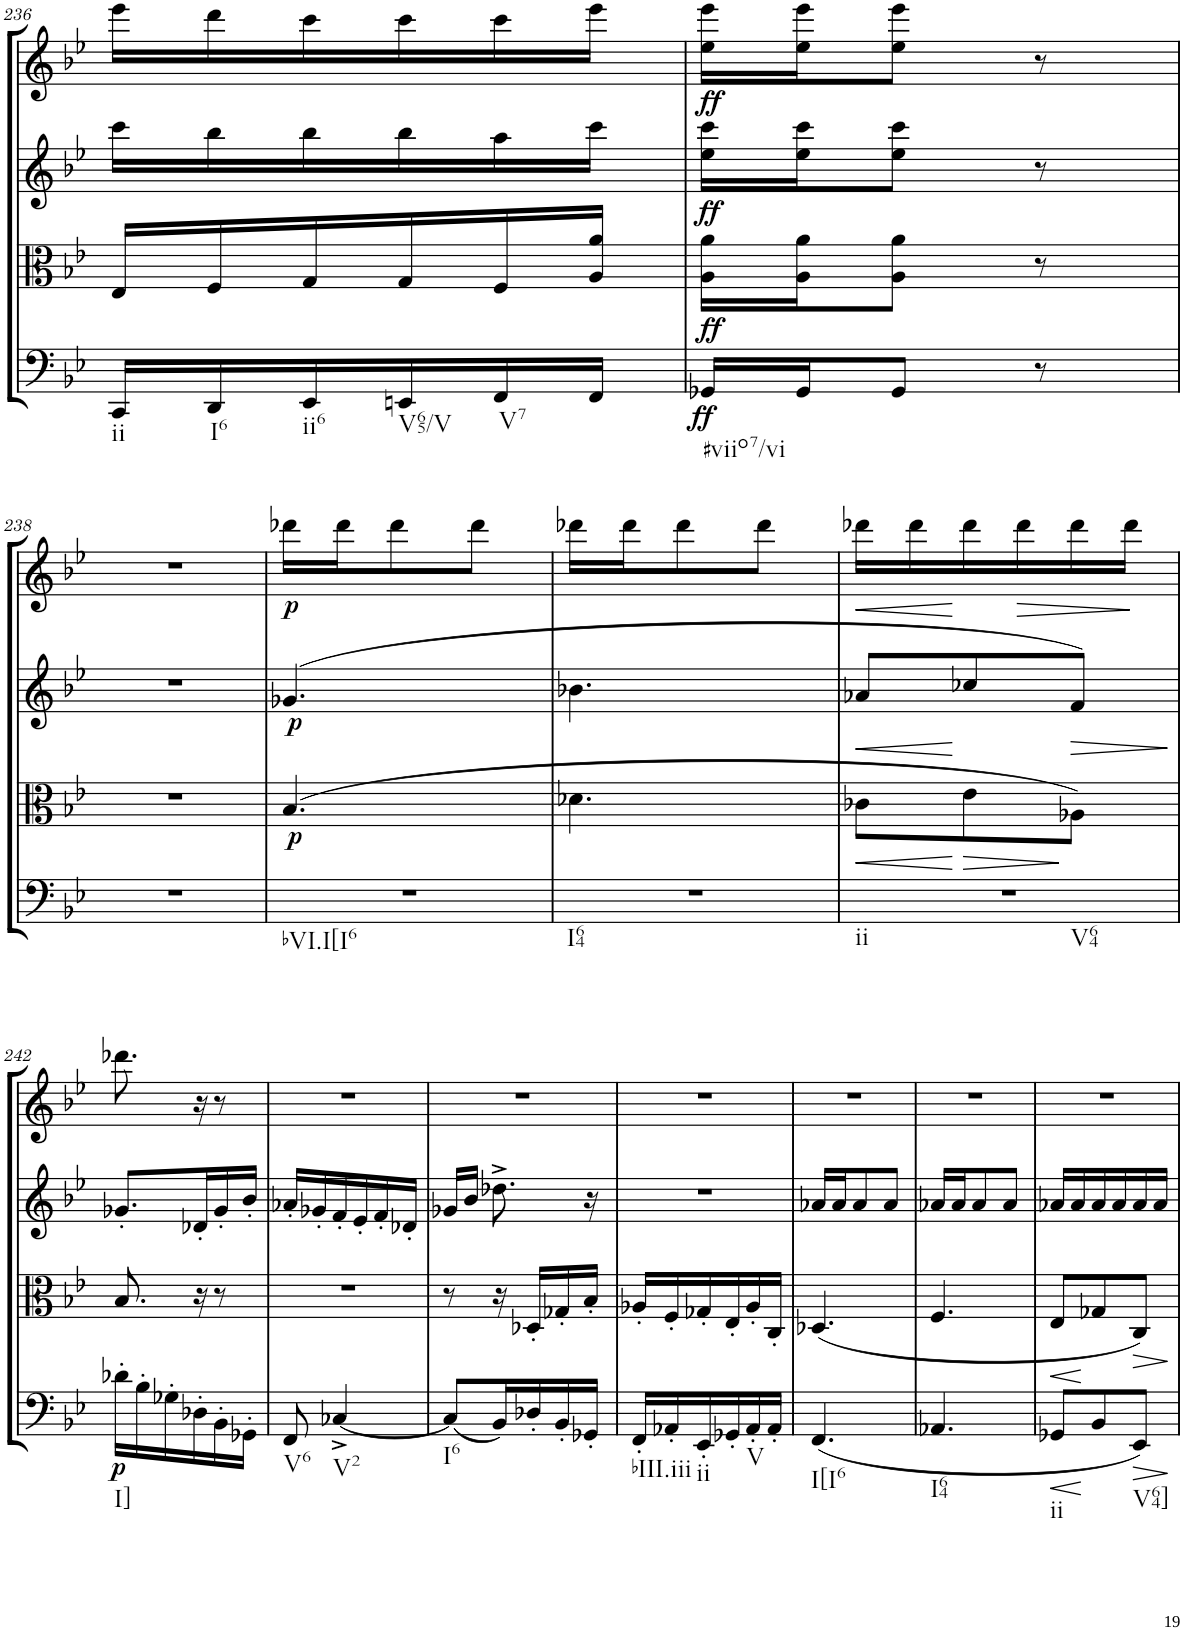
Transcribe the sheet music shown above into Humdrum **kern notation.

**kern	**dynam	**kern	**dynam	**kern	**dynam	**kern	**dynam
*part4	*part4	*part3	*part3	*part2	*part2	*part1	*part1
*staff4	*staff4	*staff3	*staff3	*staff2	*staff2	*staff1	*staff1
*I"Cello	*	*I"Viola	*	*I"2nd Violin	*	*I"1st Violin	*
*	*	*I'Vla	*	*I'Vln	*	*I'Vln	*
!!LO:PB:g=z
*clefC4	*	*clefC3	*	*clefG2	*	*clefG2	*
*k[b-e-]	*	*k[b-e-]	*	*k[b-e-]	*	*k[b-e-]	*
*B-:	*	*B-:	*	*B-:	*	*B-:	*
*M3/8	*	*M3/8	*	*M3/8	*	*M3/8	*
=236	=236	=236	=236	=236	=236	=236	=236
!LO:TX:b:t=ii	!	!	!	!	!	!	!
16CC/LL	.	16E-/LL	.	16ccc\LL	.	16eee-\LL	.
!LO:TX:b:t=I6	!	!	!	!	!	!	!
16DD/	.	16F/	.	16bb-\	.	16ddd\	.
!LO:TX:b:t=ii6	!	!	!	!	!	!	!
16EE-/	.	16G/	.	16bb-\	.	16ccc\	.
!LO:TX:b:t=V65/V	!	!	!	!	!	!	!
16EEn/	.	16G/	.	16bb-\	.	16ccc\	.
!LO:TX:b:t=V7	!	!	!	!	!	!	!
16FF/	.	16F/	.	16aa\	.	16ccc\	.
16FF/JJ	.	16A/ 16a/JJ	.	16ccc\JJ	.	16eee-\JJ	.
=237	=237	=237	=237	=237	=237	=237	=237
!LO:TX:b:t=#viio7/vi	!	!	!	!	!	!	!
!	!LO:DY:b	!	!	!	!	!	!
!	!LO:DY:n=1:a	!	!	!	!LO:DY:b	!	!LO:DY:b
16GG-X/LL	ff ff	16A\ 16a\LL	.	16ee-\ 16ccc\LL	ff	16ee-\ 16eee-\LL	ff
16GG-/J	.	16A\ 16a\J	.	16ee-\ 16ccc\J	.	16ee-\ 16eee-\J	.
8GG-/J	.	8A\ 8a\J	.	8ee-\ 8ccc\J	.	8ee-\ 8eee-\J	.
8r	.	8r	.	8r	.	8r	.
!!LO:LB:g=z
=238	=238	=238	=238	=238	=238	=238	=238
4.r	.	4.r	.	4.r	.	4.r	.
=239	=239	=239	=239	=239	=239	=239	=239
!LO:TX:b:t=bVI.I[I6	!	!	!	!	!	!	!
!	!	!	!LO:DY:b	!	!LO:DY:b	!	!LO:DY:b
4.r	.	(4.B-/	p	(4.g-X/	p	16ddd-X\LL	p
.	.	.	.	.	.	16ddd-\J	.
.	.	.	.	.	.	8ddd-\	.
.	.	.	.	.	.	8ddd-\J	.
=240	=240	=240	=240	=240	=240	=240	=240
!LO:TX:b:t=I64	!	!	!	!	!	!	!
4.r	.	4.d-X\	.	4.b-X\	.	16ddd-X\LL	.
.	.	.	.	.	.	16ddd-\J	.
.	.	.	.	.	.	8ddd-\	.
.	.	.	.	.	.	8ddd-\J	.
=241	=241	=241	=241	=241	=241	=241	=241
!LO:TX:b:t=ii	!	!	!	!	!	!	!
!LO:TX:b:t=V64	!	!	!	!	!	!	!
!	!	!	!LO:HP:b	!	!LO:HP:b	!	!LO:HP:b
4.r	.	8c-X\L	<	8a-X/L	<	16ddd-X\LL	<
.	.	.	.	.	.	16ddd-\	.
!	!	!	!LO:HP:n=1:b	!	!	!	!
.	.	8e-\	[ >	8cc-X/	[	16ddd-\	[
!	!	!	!	!	!	!	!LO:HP:b
.	.	.	.	.	.	16ddd-\	>
!	!	!	!	!	!LO:HP:b	!	!
.	.	8A-X\J)	.	8f/J)	>	16ddd-\	.
.	.	.	.	.	.	16ddd-\JJ	]
.	.	.	]	.	]	.	.
!!LO:LB:g=z
=242	=242	=242	=242	=242	=242	=242	=242
!LO:TX:b:t=I]	!	!	!	!	!	!	!
!	!LO:DY:b	!	!	!	!	!	!
16d-X'\LL	p	8.B-/	.	8.g-X'/L	.	8.ddd-X\	.
16B-'\	.	.	.	.	.	.	.
16G-X'\	.	.	.	.	.	.	.
16D-X'\	.	16r	.	16d-X'/L	.	16r	.
16BB-'\	.	8r	.	16g-'/	.	8r	.
16GG-X'\JJ	.	.	.	16b-'/JJ	.	.	.
=243	=243	=243	=243	=243	=243	=243	=243
!LO:TX:b:t=V6	!	!	!	!	!	!	!
8FF/	.	4.r	.	16a-X'/LL	.	4.r	.
.	.	.	.	16g-X'/	.	.	.
!LO:TX:b:t=V2	!	!	!	!	!	!	!
[4C-X^/	.	.	.	16f'/	.	.	.
.	.	.	.	16e-'/	.	.	.
.	.	.	.	16f'/	.	.	.
.	.	.	.	16d-X'/JJ	.	.	.
=244	=244	=244	=244	=244	=244	=244	=244
!LO:TX:b:t=I6	!	!	!	!	!	!	!
(8C-/L]	.	8r	.	16g-X/LL	.	4.r	.
.	.	.	.	16b-/JJ	.	.	.
16BB-/L)	.	16r	.	8.dd-X^\	.	.	.
16D-X'/	.	16D-X'/LL	.	.	.	.	.
16BB-'/	.	16G-X'/	.	.	.	.	.
16GG-X'/JJ	.	16B-'/JJ	.	16r	.	.	.
=245	=245	=245	=245	=245	=245	=245	=245
!LO:TX:b:t=bIII.iii	!	!	!	!	!	!	!
16FF'/LL	.	16A-X'/LL	.	4.r	.	4.r	.
16AA-X'/	.	16F'/	.	.	.	.	.
!LO:TX:b:t=ii	!	!	!	!	!	!	!
16EE-'/	.	16G-X'/	.	.	.	.	.
16GG-X'/	.	16E-'/	.	.	.	.	.
!LO:TX:b:t=V	!	!	!	!	!	!	!
16AA-'/	.	16A-'/	.	.	.	.	.
16AA-'/JJ	.	16C'/JJ	.	.	.	.	.
=246	=246	=246	=246	=246	=246	=246	=246
!LO:TX:b:t=I[I6	!	!	!	!	!	!	!
(4.FF/	.	(4.D-X/	.	16a-X/LL	.	4.r	.
.	.	.	.	16a-/J	.	.	.
.	.	.	.	8a-/	.	.	.
.	.	.	.	8a-/J	.	.	.
=247	=247	=247	=247	=247	=247	=247	=247
!LO:TX:b:t=I64	!	!	!	!	!	!	!
4.AA-X/	.	4.F/	.	16a-X/LL	.	4.r	.
.	.	.	.	16a-/J	.	.	.
.	.	.	.	8a-/	.	.	.
.	.	.	.	8a-/J	.	.	.
=248	=248	=248	=248	=248	=248	=248	=248
!LO:TX:b:t=ii	!	!	!	!	!	!	!
!	!LO:HP:b	!	!LO:HP:b	!	!	!	!
8GG-X/L	<	8E-/L	<	16a-X/LL	.	4.r	.
.	.	.	.	16a-/	.	.	.
8BB-/	[	8G-X/	[	16a-/	.	.	.
.	.	.	.	16a-/	.	.	.
!LO:TX:b:t=V64]	!	!	!	!	!	!	!
!	!LO:HP:b	!	!LO:HP:b	!	!	!	!
8EE-/J)	>	8C/J)	>	16a-/	.	.	.
.	.	.	.	16a-/JJ	.	.	.
.	]	.	]	.	.	.	.
=	=	=	=	=	=	=	=
*-	*-	*-	*-	*-	*-	*-	*-
